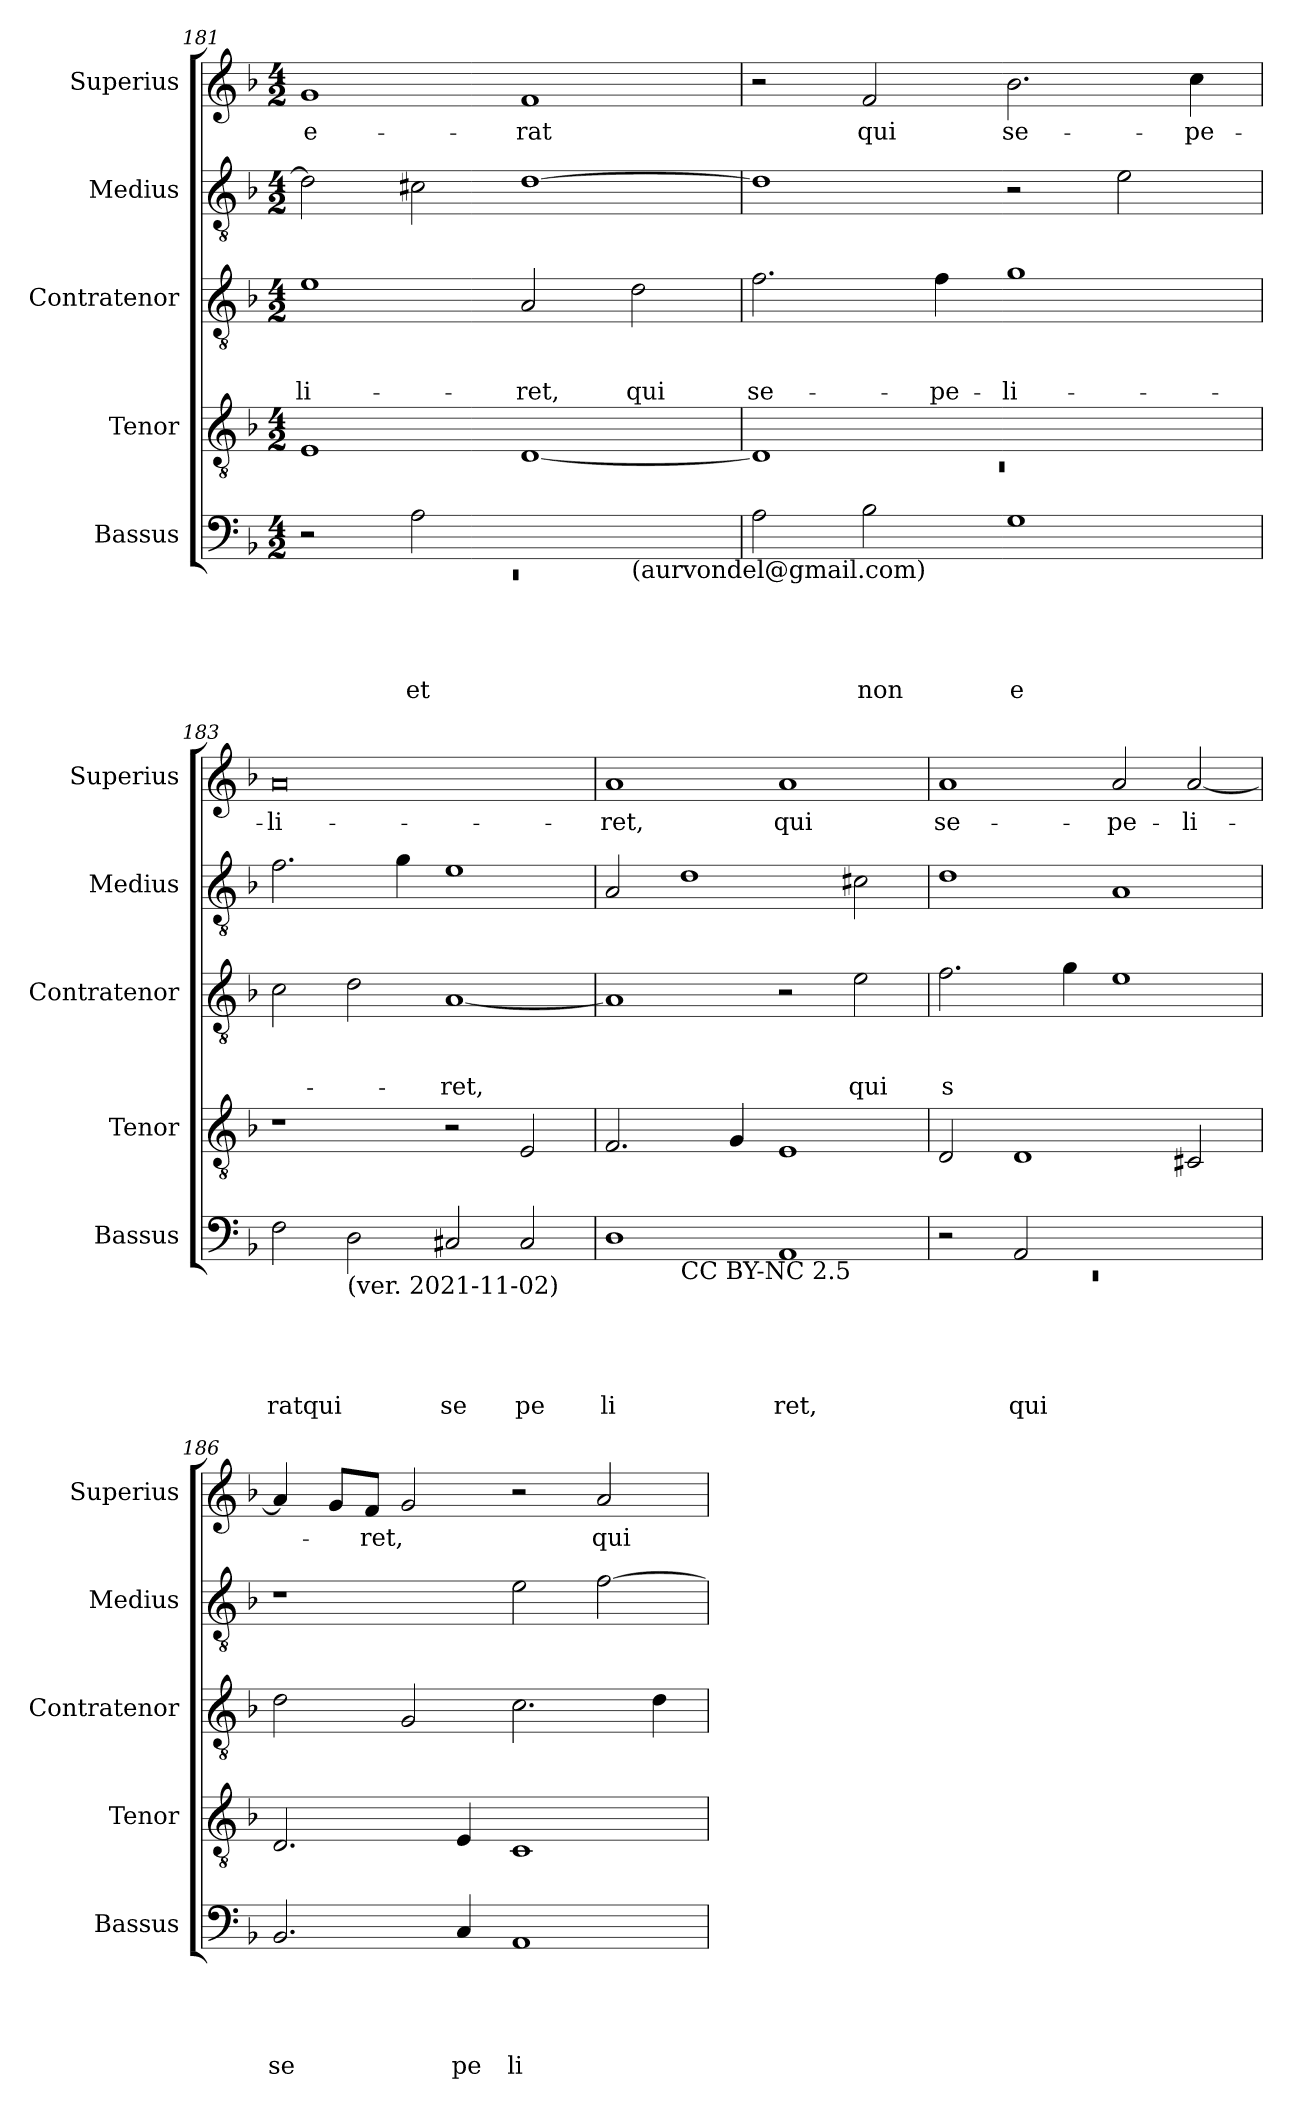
**kern	**text	**text	**text	**text	**text	**kern	**kern	**text	**text	**text	**kern	**kern	**text
*part5	*part5	*part5	*part5	*part5	*part5	*part4	*part3	*part3	*part3	*part3	*part2	*part1	*part1
*staff5	*staff5	*staff5	*staff5	*staff5	*staff5	*staff4	*staff3	*staff3	*staff3	*staff3	*staff2	*staff1	*staff1
*I"Bassus	*	*	*	*	*	*I"Tenor	*I"Contratenor	*	*	*	*I"Medius	*I"Superius	*
*I'Bassus	*	*	*	*	*	*I'Tenor	*I'Contratenor	*	*	*	*I'Medius	*I'Superius	*
*clefF4	*	*	*	*	*	*clefGv2	*clefGv2	*	*	*	*clefGv2	*clefG2	*
*k[b-]	*	*	*	*	*	*k[b-]	*k[b-]	*	*	*	*k[b-]	*k[b-]	*
*F:	*	*	*	*	*	*F:	*F:	*	*	*	*F:	*F:	*
*M4/2	*	*	*	*	*	*M4/2	*M4/2	*	*	*	*M4/2	*M4/2	*
=181	=181	=181	=181	=181	=181	=181	=181	=181	=181	=181	=181	=181	=181
*^	*	*	*	*	*	*	*	*	*	*	*	*	*
!	!LO:N:vis=1	!	!	!	!	!	!	!	!	!	!LO:LY:b	!	!	!LO:LY:b
*^	*^	*	*	*	*	*	*	*	*	*	*	*	*	*
0ryy	0rEE	2r	1.ryy	.	.	.	.	.	1E	1e	.	.	-li-	2d\]	1g	e-
!	!	!	!	!	!	!	!	!LO:LY:b	!	!	!	!	!	!	!	!
.	.	2A\	.	.	.	.	.	et	.	.	.	.	.	2c#X\	.	.
!	!	!	!	!	!	!	!	!	!	!	!	!	!LO:LY:b	!	!	!LO:LY:b
.	.	1ryy	.	.	.	.	.	.	[<1D	2A/	.	.	-ret,	[>1d	1f	-rat
!	!	!	!LO:TX:b:t=(aurvondel@gmail.com)	!	!	!	!	!	!	!	!	!	!	!	!	!
!	!	!	!	!	!	!	!	!	!	!	!	!	!LO:LY:b	!	!	!
.	.	.	2ryy	.	.	.	.	.	.	2d\	.	.	qui	.	.	.
=182	=182	=182	=182	=182	=182	=182	=182	=182	=182	=182	=182	=182	=182	=182	=182	=182
*	*	*	*	*	*	*	*	*	*^	*	*	*	*	*	*	*
!	!	!	!	!	!	!	!	!	!	!LO:N:vis=1	!	!	!	!LO:LY:b	!	!	!
*v	*v	*v	*v	*	*	*	*	*	*	*	*	*	*	*	*	*	*
2A\	.	.	.	.	.	1D]	0rC	2.f\	.	.	se-	1d]	2r	.
!	!	!	!	!	!LO:LY:b	!	!	!	!	!	!	!	!	!LO:LY:b
2B-\	.	.	.	.	non	.	.	.	.	.	.	.	2f/	qui
!	!	!	!	!	!	!	!	!	!	!	!LO:LY:b	!	!	!
.	.	.	.	.	.	.	.	4f\	.	.	-pe-	.	.	.
!	!	!	!	!	!LO:LY:b	!	!	!	!	!	!LO:LY:b	!	!	!LO:LY:b
1G	.	.	.	.	e	1ryy	.	1g	.	.	-li-	2r	2.b-\	se-
.	.	.	.	.	.	.	.	.	.	.	.	2e\	.	.
!	!	!	!	!	!	!	!	!	!	!	!	!	!	!LO:LY:b
.	.	.	.	.	.	.	.	.	.	.	.	.	4cc\	-pe-
*	*	*	*	*	*	*v	*v	*	*	*	*	*	*	*
=183	=183	=183	=183	=183	=183	=183	=183	=183	=183	=183	=183	=183	=183
!	!	!	!	!	!LO:LY:b	!	!	!	!	!	!	!	!LO:LY:b
2F\	.	.	.	.	ratqui	1r	2c\	.	.	.	2.f\	0a	-li-
!LO:TX:b:t=(ver. 2021-11-02)	!	!	!	!	!	!	!	!	!	!	!	!	!
2D\	.	.	.	.	.	.	2d\	.	.	.	.	.	.
.	.	.	.	.	.	.	.	.	.	.	4g\	.	.
!	!	!	!	!	!LO:LY:b	!	!	!	!	!LO:LY:b	!	!	!
2C#X/	.	.	.	.	se	2r	[<1A	.	.	-ret,	1e	.	.
!	!	!	!	!	!LO:LY:b	!	!	!	!	!	!	!	!
2C#/	.	.	.	.	pe	2E/	.	.	.	.	.	.	.
=184	=184	=184	=184	=184	=184	=184	=184	=184	=184	=184	=184	=184	=184
!	!	!	!	!	!LO:LY:b	!	!	!	!	!	!	!	!LO:LY:b
*^	*	*	*	*	*	*	*	*	*	*	*	*	*
1D	2ryy	.	.	.	.	li	2.F/	1A]	.	.	.	2A/	1a	-ret,
!	!LO:TX:b:t=CC BY-NC 2.5	!	!	!	!	!	!	!	!	!	!	!	!	!
.	1.ryy	.	.	.	.	.	.	.	.	.	.	1d	.	.
.	.	.	.	.	.	.	4G/	.	.	.	.	.	.	.
!	!	!	!	!	!	!LO:LY:b	!	!	!	!	!	!	!	!LO:LY:b
1AA	.	.	.	.	.	ret,	1E	2r	.	.	.	.	1a	qui
!	!	!	!	!	!	!	!	!	!	!	!LO:LY:b	!	!	!
.	.	.	.	.	.	.	.	2e\	.	.	qui	2c#X\	.	.
=185	=185	=185	=185	=185	=185	=185	=185	=185	=185	=185	=185	=185	=185	=185
!	!LO:N:vis=1	!	!	!	!	!	!	!	!	!	!LO:LY:b	!	!	!LO:LY:b
*	*^	*	*	*	*	*	*	*	*	*	*	*	*	*
0ryy	0rEE	2r	.	.	.	.	.	2D/	2.f\	.	.	s	1d	1a	se-
!	!	!	!	!	!	!	!LO:LY:b	!	!	!	!	!	!	!	!
.	.	2AA/	.	.	.	.	qui	1D	.	.	.	.	.	.	.
.	.	.	.	.	.	.	.	.	4g\	.	.	.	.	.	.
!	!	!	!	!	!	!	!	!	!	!	!	!	!	!	!LO:LY:b
.	.	1ryy	.	.	.	.	.	.	1e	.	.	.	1A	2a/	-pe-
!	!	!	!	!	!	!	!	!	!	!	!	!	!	!	!LO:LY:b
.	.	.	.	.	.	.	.	2C#X/	.	.	.	.	.	[<2a/	-li-
*v	*v	*v	*	*	*	*	*	*	*	*	*	*	*	*	*
=186	=186	=186	=186	=186	=186	=186	=186	=186	=186	=186	=186	=186	=186
!	!	!	!	!	!LO:LY:b	!	!	!	!	!	!	!	!
2.BB-/	.	.	.	.	se	2.D/	2d\	.	.	.	1r	4a/]	.
.	.	.	.	.	.	.	.	.	.	.	.	8g/L	.
!	!	!	!	!	!	!	!	!	!	!	!	!	!LO:LY:b
.	.	.	.	.	.	.	.	.	.	.	.	8f/J	-ret,
.	.	.	.	.	.	.	2G/	.	.	.	.	2g/	.
!	!	!	!	!	!LO:LY:b	!	!	!	!	!	!	!	!
4C/	.	.	.	.	pe	4E/	.	.	.	.	.	.	.
!	!	!	!	!	!LO:LY:b	!	!	!	!	!	!	!	!
1AA	.	.	.	.	li	1C	2.c\	.	.	.	2e\	2r	.
!	!	!	!	!	!	!	!	!	!	!	!	!	!LO:LY:b
.	.	.	.	.	.	.	.	.	.	.	[>2f\	2a/	qui
.	.	.	.	.	.	.	4d\	.	.	.	.	.	.
=	=	=	=	=	=	=	=	=	=	=	=	=	=
*-	*-	*-	*-	*-	*-	*-	*-	*-	*-	*-	*-	*-	*-
